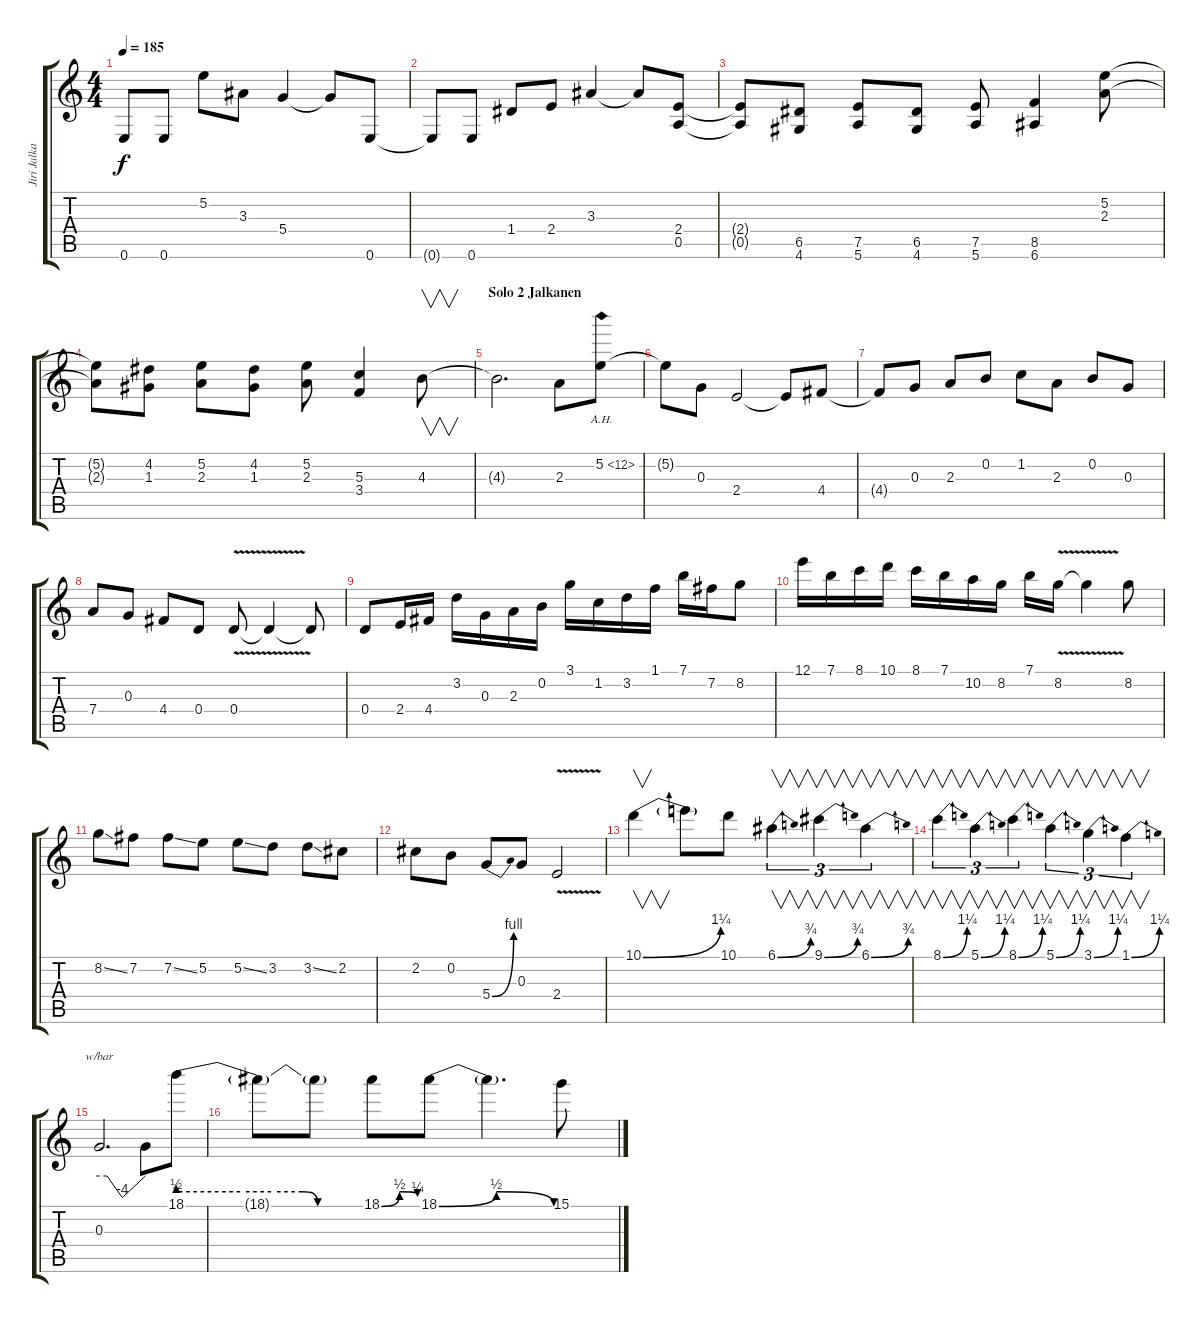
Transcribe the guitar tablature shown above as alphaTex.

\track ("Jiri Jalkanen" "Jiri Jalka") {instrument distortionguitar}
\staff {score tabs}
\tuning (E4 B3 G3 D3 A2 E2) {hide}
\ts (4 4)
\tempo 185
\clef g2
\ks c
0.6{t}.8{dy f} 0.6.8 5.2.8 3.3.8 5.4.4 5.4{t}.8 0.6.8 |
0.6{t}.8 0.6.8 1.4.8 2.4.8 3.3.4 3.3{t}.8 (2.4 0.5).8 |
(2.4{t} 0.5{t}).8 (6.5 4.6).8 (7.5 5.6).8 (6.5 4.6).8 (7.5 5.6).8 (8.5 6.6).4 (5.2 2.3).8 |
(5.2{t} 2.3{t}).8 (4.2 1.3).8 (5.2 2.3).8 (4.2 1.3).8 (5.2 2.3).8 (5.3 3.4).4 4.3.8{v} |
\section ("" "Solo 2 Jalkanen")
4.3{t}.2{d} 2.3.8 5.2{ah 7}.8 |
5.2{t}.8 0.3.8 2.4.2 2.4{t}.8 4.4.8 |
4.4{t}.8 0.3.8 2.3.8 0.2.8 1.2.8 2.3.8 0.2.8 0.3.8 |
7.4.8 0.3.8 4.4.8 0.4.8 0.4{v}.8 0.4{t}.4 0.4{t}.8 |
0.4.8 2.4.16 4.4.16 3.2.16 0.3.16 2.3.16 0.2.16 3.1.16 1.2.16 3.2.16 1.1.16 7.1.16 7.2.16 8.2.8 |
12.1.16 7.1.16 8.1.16 10.1.16 8.1.16 7.1.16 10.2.16 8.2.16 7.1.16 8.2{v}.16 8.2{t}.4 8.2.8 |
8.2{ss}.8 7.2.8 7.2{ss}.8 5.2.8 5.2{ss}.8 3.2.8 3.2{ss}.8 2.2.8 |
2.2.8 0.2.8 5.4{be (bend 0 0 60 4)}.8 0.3.8 2.4{v}.2 |
10.1{be (bend 0 0 60 5)}.4{v} 10.1{t}.8 10.1.8 6.1{be (bend 0 0 60 3)}.4{v tu (3 2)} 9.1{be (bend 0 0 60 3)}.4{v tu (3 2)} 6.1{be (bend 0 0 60 3)}.4{v tu (3 2)} |
8.1{be (bend 0 0 60 5)}.4{v tu (3 2)} 5.1{be (bend 0 0 60 5)}.4{v tu (3 2)} 8.1{be (bend 0 0 60 5)}.4{v tu (3 2)} 5.1{be (bend 0 0 60 5)}.4{v tu (3 2)} 3.1{be (bend 0 0 60 5)}.4{v tu (3 2)} 1.1{be (bend 0 0 60 5)}.4{v tu (3 2)} |
0.3.2{d tbe (custom default 0 0 10 0 30 -16 60 0)} 0.3{t}.8 18.1{be (custom 0 2 20 2 30 2 40 2 45 0 50 0 60 0)}.8 |
18.1{t}.8 18.1{t}.8 18.1{be (custom 0 0 30 2 60 1 60 1)}.8 18.1{be (custom 0 0 30 2 60 0 60 0)}.8 18.1{t}.4{d} 15.1.8
